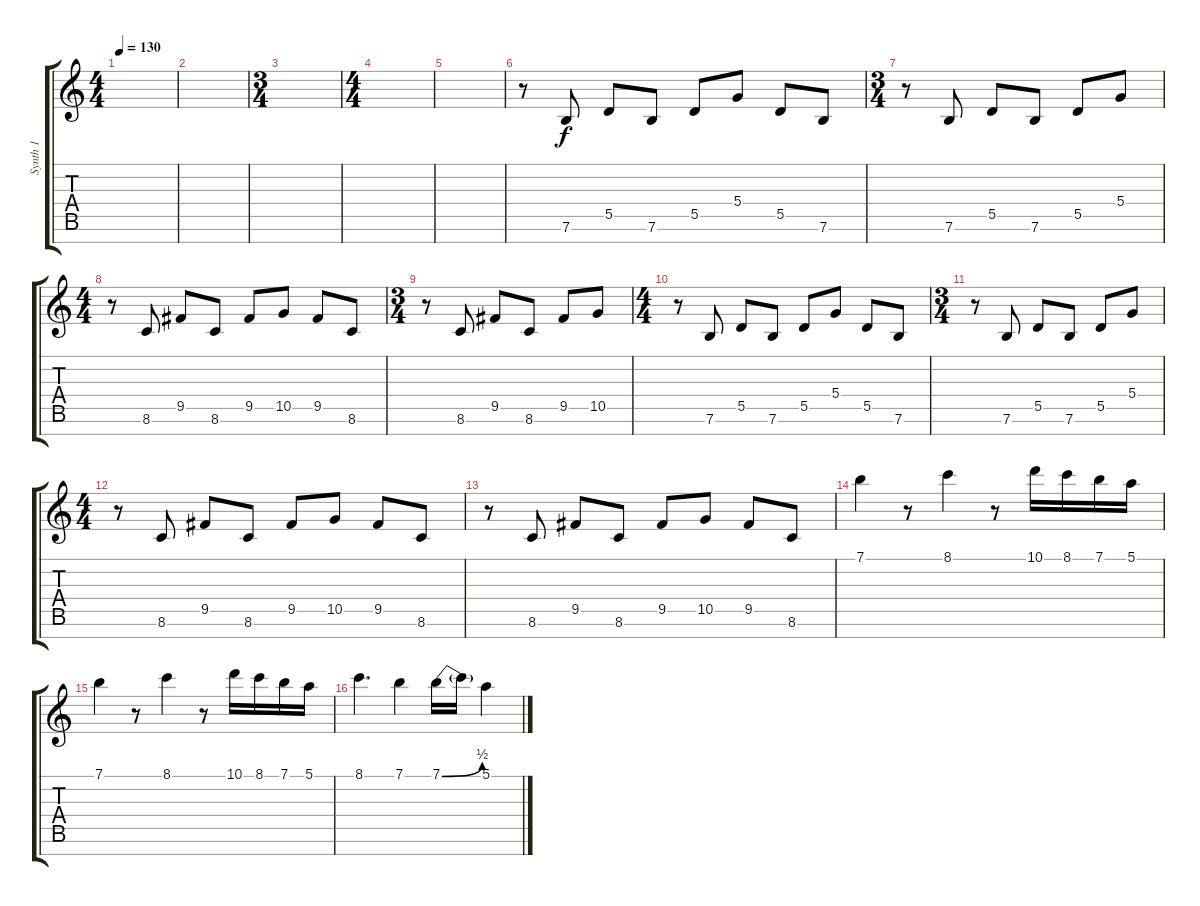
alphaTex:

\track ("Synth 1" "Synth 1") {instrument synthbass1}
\staff {score tabs}
\tuning (E4 B3 G3 D3 A2 E2 B1) {hide}
\ts (4 4)
\tempo 130
\clef g2
\ks c
|
|
\ts (3 4)
|
\ts (4 4)
|
|
r.8{volume 13 instrument lead1square} 7.6.8 5.5.8 7.6.8 5.5.8 5.4.8 5.5.8 7.6.8 |
\ts (3 4)
r.8 7.6.8 5.5.8 7.6.8 5.5.8 5.4.8 |
\ts (4 4)
r.8 8.6.8 9.5.8 8.6.8 9.5.8 10.5.8 9.5.8 8.6.8 |
\ts (3 4)
r.8 8.6.8 9.5.8 8.6.8 9.5.8 10.5.8 |
\ts (4 4)
r.8 7.6.8 5.5.8 7.6.8 5.5.8 5.4.8 5.5.8 7.6.8 |
\ts (3 4)
r.8 7.6.8 5.5.8 7.6.8 5.5.8 5.4.8 |
\ts (4 4)
r.8 8.6.8 9.5.8 8.6.8 9.5.8 10.5.8 9.5.8 8.6.8 |
r.8 8.6.8 9.5.8 8.6.8 9.5.8 10.5.8 9.5.8 8.6.8 |
7.1.4{instrument stringensemble1} r.8 8.1.4 r.8 10.1.16 8.1.16 7.1.16 5.1.16 |
7.1.4 r.8 8.1.4 r.8 10.1.16 8.1.16 7.1.16 5.1.16 |
8.1.4{d} 7.1.4 7.1{be (bend 0 0 60 2)}.16 7.1{t}.16 5.1.4
